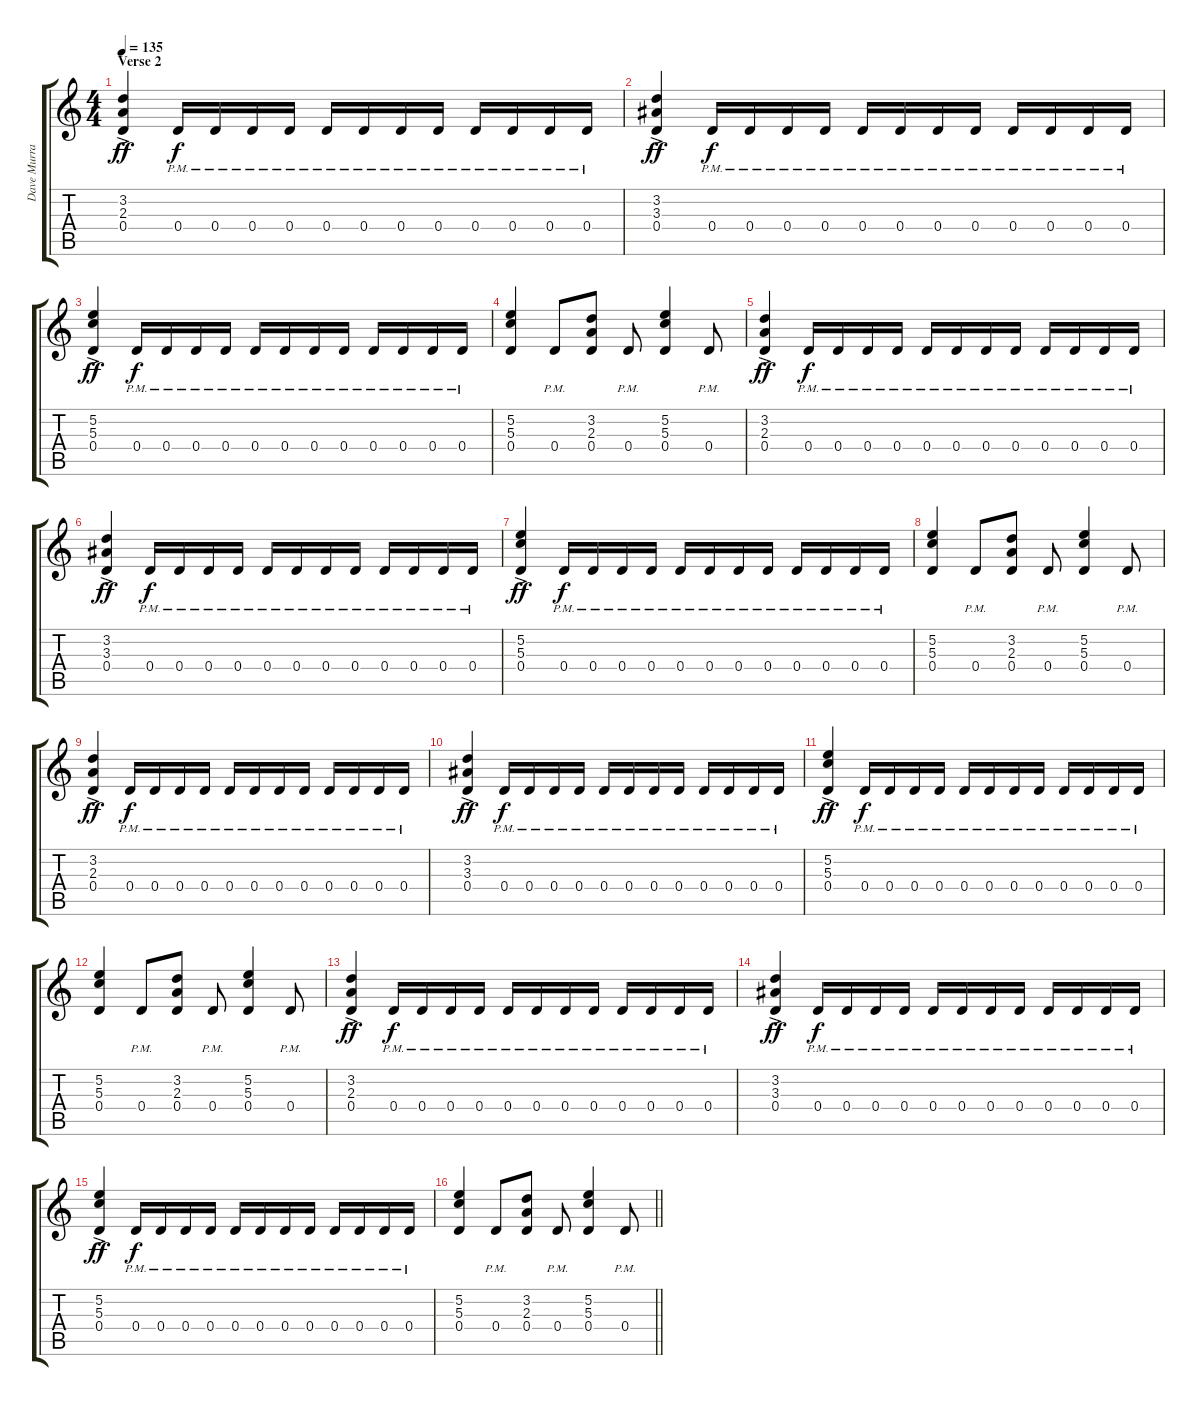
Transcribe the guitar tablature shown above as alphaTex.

\track ("Dave Murray" "Dave Murra") {instrument overdrivenguitar}
\staff {score tabs}
\tuning (E4 B3 G3 D3 A2 E2) {hide}
\ts (4 4)
\section ("" "Verse 2")
\tempo 135
\clef g2
\ks c
(3.2{ac} 2.3{ac} 0.4{ac}).4{dy ff} 0.4{pm}.16{dy f} 0.4{pm}.16 0.4{pm}.16 0.4{pm}.16 0.4{pm}.16 0.4{pm}.16 0.4{pm}.16 0.4{pm}.16 0.4{pm}.16 0.4{pm}.16 0.4{pm}.16 0.4{pm}.16 |
(3.2{ac} 3.3{ac} 0.4{ac}).4{dy ff} 0.4{pm}.16{dy f} 0.4{pm}.16 0.4{pm}.16 0.4{pm}.16 0.4{pm}.16 0.4{pm}.16 0.4{pm}.16 0.4{pm}.16 0.4{pm}.16 0.4{pm}.16 0.4{pm}.16 0.4{pm}.16 |
(5.2{ac} 5.3{ac} 0.4{ac}).4{dy ff} 0.4{pm}.16{dy f} 0.4{pm}.16 0.4{pm}.16 0.4{pm}.16 0.4{pm}.16 0.4{pm}.16 0.4{pm}.16 0.4{pm}.16 0.4{pm}.16 0.4{pm}.16 0.4{pm}.16 0.4{pm}.16 |
(5.2 5.3 0.4).4 0.4{pm}.8 (3.2 2.3 0.4).8 0.4{pm}.8 (5.2 5.3 0.4).4 0.4{pm}.8 |
(3.2{ac} 2.3{ac} 0.4{ac}).4{dy ff} 0.4{pm}.16{dy f} 0.4{pm}.16 0.4{pm}.16 0.4{pm}.16 0.4{pm}.16 0.4{pm}.16 0.4{pm}.16 0.4{pm}.16 0.4{pm}.16 0.4{pm}.16 0.4{pm}.16 0.4{pm}.16 |
(3.2{ac} 3.3{ac} 0.4{ac}).4{dy ff} 0.4{pm}.16{dy f} 0.4{pm}.16 0.4{pm}.16 0.4{pm}.16 0.4{pm}.16 0.4{pm}.16 0.4{pm}.16 0.4{pm}.16 0.4{pm}.16 0.4{pm}.16 0.4{pm}.16 0.4{pm}.16 |
(5.2{ac} 5.3{ac} 0.4{ac}).4{dy ff} 0.4{pm}.16{dy f} 0.4{pm}.16 0.4{pm}.16 0.4{pm}.16 0.4{pm}.16 0.4{pm}.16 0.4{pm}.16 0.4{pm}.16 0.4{pm}.16 0.4{pm}.16 0.4{pm}.16 0.4{pm}.16 |
(5.2 5.3 0.4).4 0.4{pm}.8 (3.2 2.3 0.4).8 0.4{pm}.8 (5.2 5.3 0.4).4 0.4{pm}.8 |
(3.2{ac} 2.3{ac} 0.4{ac}).4{dy ff} 0.4{pm}.16{dy f} 0.4{pm}.16 0.4{pm}.16 0.4{pm}.16 0.4{pm}.16 0.4{pm}.16 0.4{pm}.16 0.4{pm}.16 0.4{pm}.16 0.4{pm}.16 0.4{pm}.16 0.4{pm}.16 |
(3.2{ac} 3.3{ac} 0.4{ac}).4{dy ff} 0.4{pm}.16{dy f} 0.4{pm}.16 0.4{pm}.16 0.4{pm}.16 0.4{pm}.16 0.4{pm}.16 0.4{pm}.16 0.4{pm}.16 0.4{pm}.16 0.4{pm}.16 0.4{pm}.16 0.4{pm}.16 |
(5.2{ac} 5.3{ac} 0.4{ac}).4{dy ff} 0.4{pm}.16{dy f} 0.4{pm}.16 0.4{pm}.16 0.4{pm}.16 0.4{pm}.16 0.4{pm}.16 0.4{pm}.16 0.4{pm}.16 0.4{pm}.16 0.4{pm}.16 0.4{pm}.16 0.4{pm}.16 |
(5.2 5.3 0.4).4 0.4{pm}.8 (3.2 2.3 0.4).8 0.4{pm}.8 (5.2 5.3 0.4).4 0.4{pm}.8 |
(3.2{ac} 2.3{ac} 0.4{ac}).4{dy ff} 0.4{pm}.16{dy f} 0.4{pm}.16 0.4{pm}.16 0.4{pm}.16 0.4{pm}.16 0.4{pm}.16 0.4{pm}.16 0.4{pm}.16 0.4{pm}.16 0.4{pm}.16 0.4{pm}.16 0.4{pm}.16 |
(3.2{ac} 3.3{ac} 0.4{ac}).4{dy ff} 0.4{pm}.16{dy f} 0.4{pm}.16 0.4{pm}.16 0.4{pm}.16 0.4{pm}.16 0.4{pm}.16 0.4{pm}.16 0.4{pm}.16 0.4{pm}.16 0.4{pm}.16 0.4{pm}.16 0.4{pm}.16 |
(5.2{ac} 5.3{ac} 0.4{ac}).4{dy ff} 0.4{pm}.16{dy f} 0.4{pm}.16 0.4{pm}.16 0.4{pm}.16 0.4{pm}.16 0.4{pm}.16 0.4{pm}.16 0.4{pm}.16 0.4{pm}.16 0.4{pm}.16 0.4{pm}.16 0.4{pm}.16 |
\barLineRight lightlight
(5.2 5.3 0.4).4 0.4{pm}.8 (3.2 2.3 0.4).8 0.4{pm}.8 (5.2 5.3 0.4).4 0.4{pm}.8
